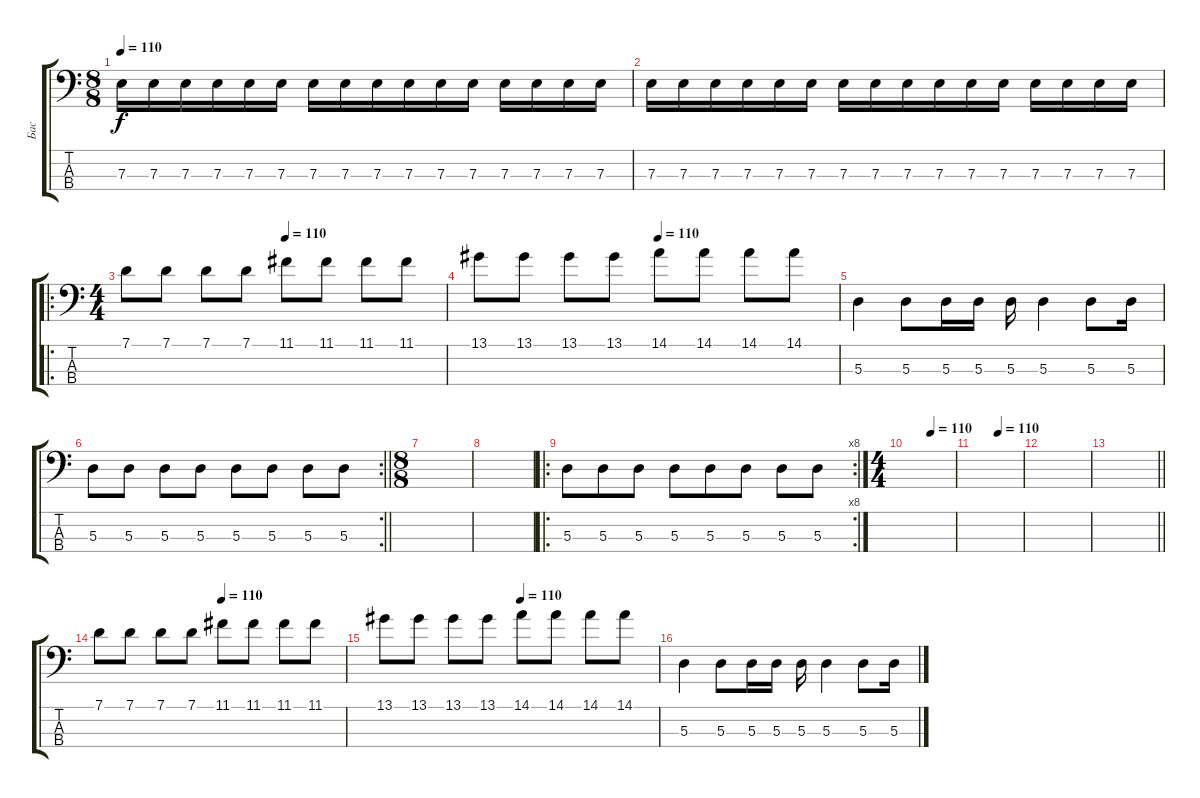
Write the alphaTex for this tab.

\track ("Бас" "Бас") {instrument electricbassfinger}
\staff {score tabs}
\tuning (G2 D2 A1 E1) {hide}
\ts (8 8)
\tempo 110
\clef f4
\ks c
7.3.16{dy f} 7.3.16 7.3.16 7.3.16 7.3.16 7.3.16 7.3.16 7.3.16 7.3.16 7.3.16 7.3.16 7.3.16 7.3.16 7.3.16 7.3.16 7.3.16 |
7.3.16 7.3.16 7.3.16 7.3.16 7.3.16 7.3.16 7.3.16 7.3.16 7.3.16 7.3.16 7.3.16 7.3.16 7.3.16 7.3.16 7.3.16 7.3.16 |
\ro
\ts (4 4)
\tempo (110 0.5)
7.1.8 7.1.8 7.1.8 7.1.8 11.1.8 11.1.8 11.1.8 11.1.8 |
\tempo (110 0.5)
13.1.8 13.1.8 13.1.8 13.1.8 14.1.8 14.1.8 14.1.8 14.1.8 |
5.3.4 5.3.8 5.3.16 5.3.16 5.3.16 5.3.4 5.3.8 5.3.16 |
\rc 2
\barLineRight lightlight
5.3.8 5.3.8 5.3.8 5.3.8 5.3.8 5.3.8 5.3.8 5.3.8 |
\ts (8 8)
|
|
\ro
\rc 8
5.3.8 5.3.8 5.3.8 5.3.8 5.3.8 5.3.8 5.3.8 5.3.8 |
\ts (4 4)
\tempo (110 0.5)
|
\tempo (110 0.5)
|
|
\barLineRight lightlight
|
\tempo (110 0.5)
7.1.8 7.1.8 7.1.8 7.1.8 11.1.8 11.1.8 11.1.8 11.1.8 |
\tempo (110 0.5)
13.1.8 13.1.8 13.1.8 13.1.8 14.1.8 14.1.8 14.1.8 14.1.8 |
5.3.4 5.3.8 5.3.16 5.3.16 5.3.16 5.3.4 5.3.8 5.3.16
